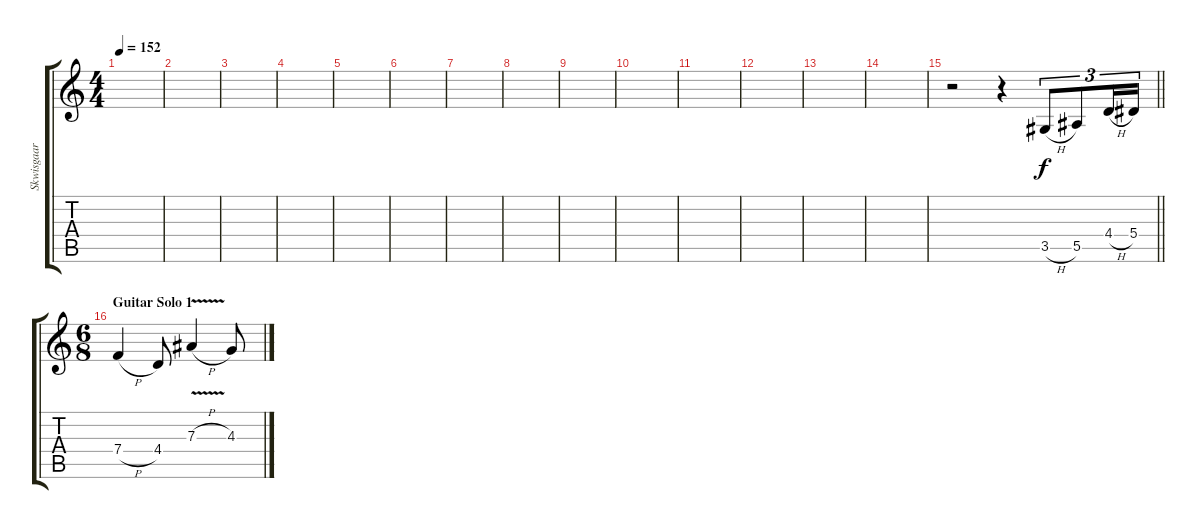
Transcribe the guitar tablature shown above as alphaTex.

\track ("Skwisgaar Skwigelf (Solo Guitar)" "Skwisgaar ") {instrument distortionguitar}
\staff {score tabs}
\tuning (C4 G3 Eb3 Bb2 F2 C2) {hide}
\ts (4 4)
\tempo 152
\clef g2
\ks c
|
|
|
|
|
|
|
|
|
|
|
|
|
|
\barLineRight lightlight
r.2 r.4 3.5{h}.8{tu (3 2) volume 16} 5.5.8{tu (3 2)} 4.4{h}.16{tu (3 2)} 5.4.16{tu (3 2)} |
\ts (6 8)
\section ("" "Guitar Solo 1")
7.4{h}.4 4.4.8 7.3{v h}.4 4.3.8
